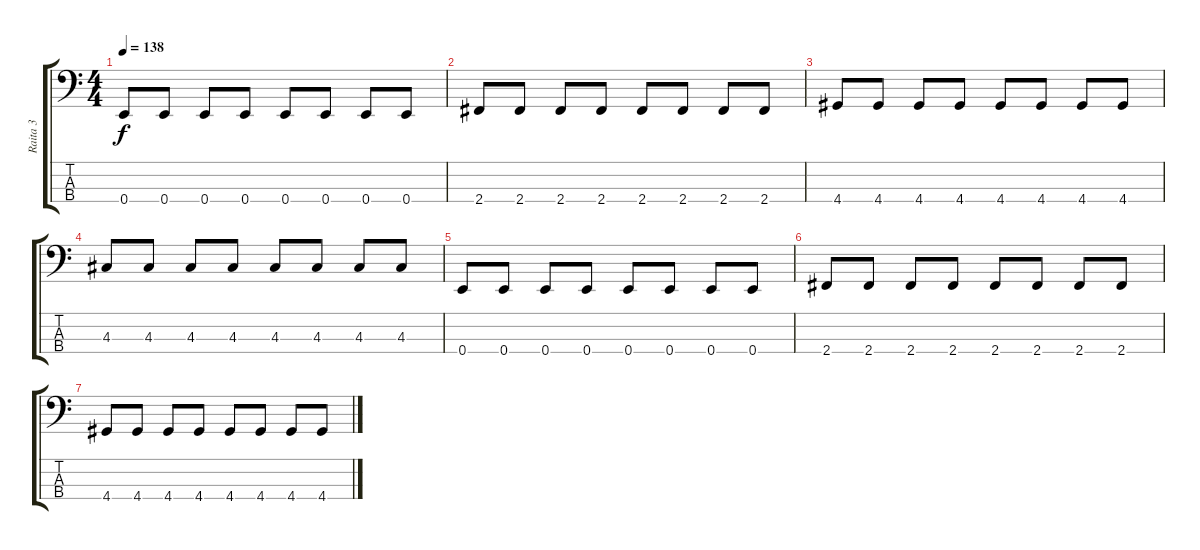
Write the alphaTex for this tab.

\track ("Raita 3" "Raita 3") {instrument electricbassfinger}
\staff {score tabs}
\tuning (G2 D2 A1 E1) {hide}
\ts (4 4)
\tempo 138
\clef f4
\ks c
0.4.8{dy f} 0.4.8 0.4.8 0.4.8 0.4.8 0.4.8 0.4.8 0.4.8 |
2.4.8 2.4.8 2.4.8 2.4.8 2.4.8 2.4.8 2.4.8 2.4.8 |
4.4.8 4.4.8 4.4.8 4.4.8 4.4.8 4.4.8 4.4.8 4.4.8 |
4.3.8 4.3.8 4.3.8 4.3.8 4.3.8 4.3.8 4.3.8 4.3.8 |
0.4.8 0.4.8 0.4.8 0.4.8 0.4.8 0.4.8 0.4.8 0.4.8 |
2.4.8 2.4.8 2.4.8 2.4.8 2.4.8 2.4.8 2.4.8 2.4.8 |
4.4.8 4.4.8 4.4.8 4.4.8 4.4.8 4.4.8 4.4.8 4.4.8
